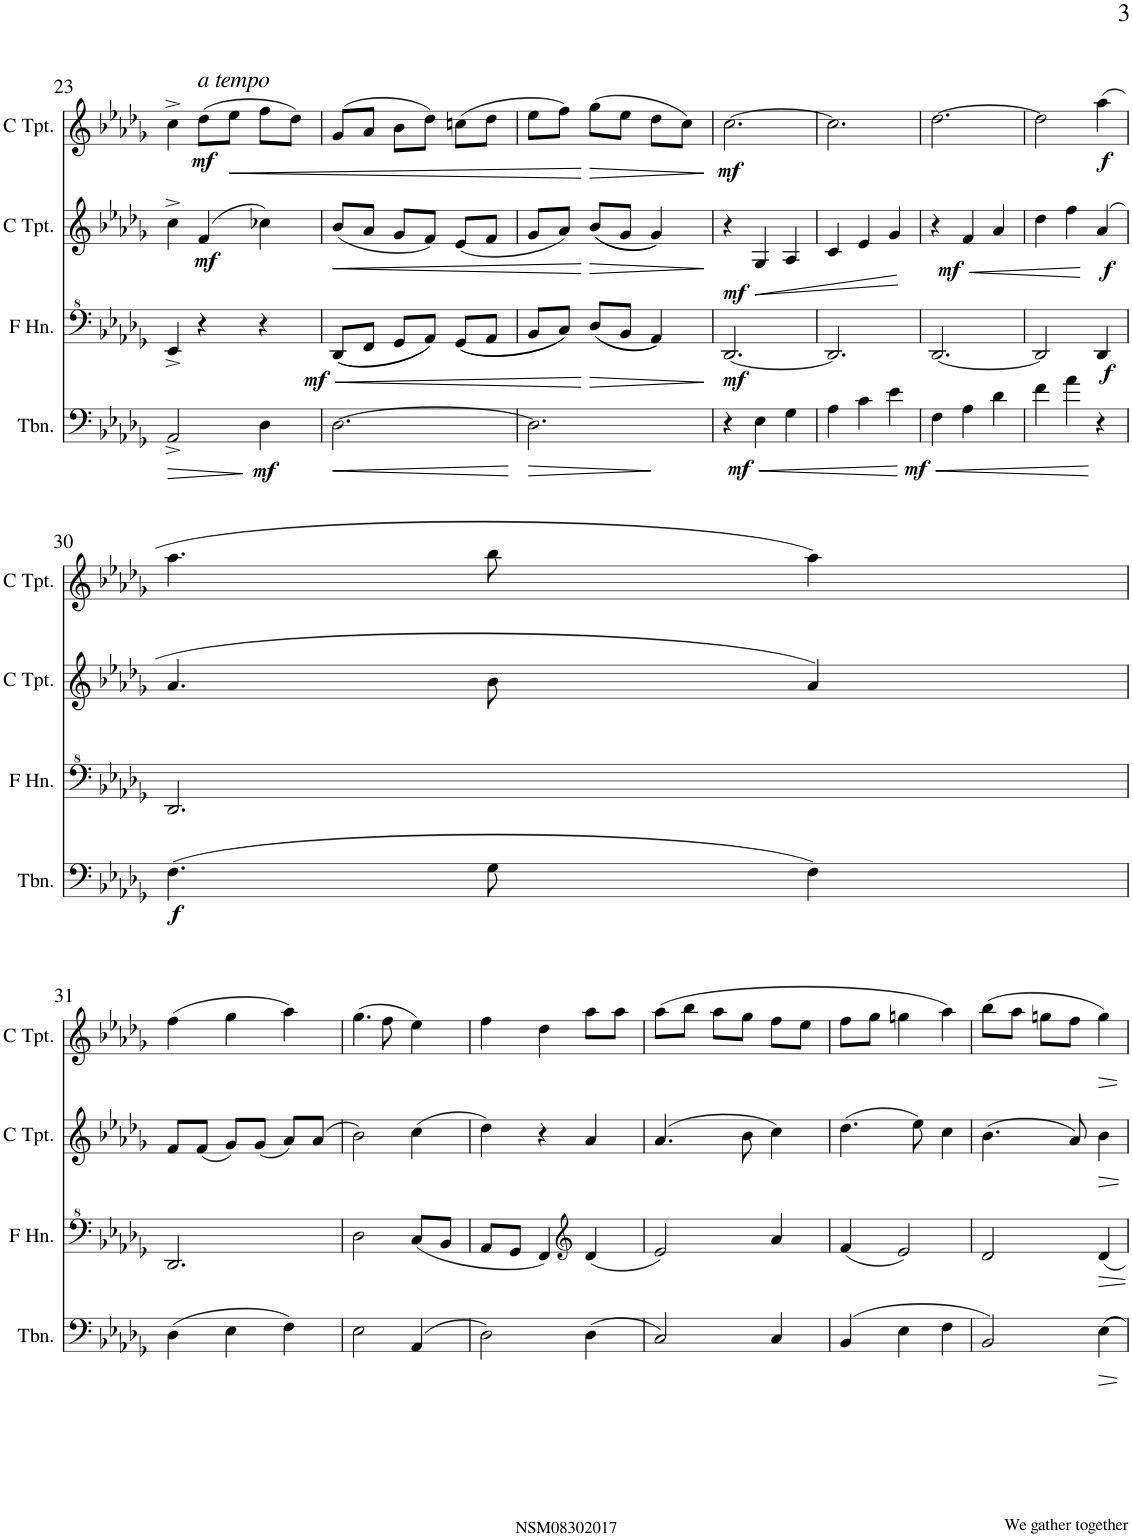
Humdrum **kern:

**kern	**dynam	**kern	**dynam	**kern	**dynam	**kern	**dynam
*part4	*part4	*part3	*part3	*part2	*part2	*part1	*part1
*staff4	*staff4	*staff3	*staff3	*staff2	*staff2	*staff1	*staff1
*I"Trombone	*	*I"Horn in F	*	*I"C Trumpet	*	*I"C Trumpet	*
*I'Tbn.	*	*	*	*I'C Tpt.	*	*I'C Tpt.	*
!!LO:PB:g=z
*clefF4	*	*clefF^4	*	*clefG2	*	*clefG2	*
*	*	*ITrd4c7	*	*	*	*	*
*k[b-e-a-d-g-]	*	*k[b-e-a-d-g-]	*	*k[b-e-a-d-g-]	*	*k[b-e-a-d-g-]	*
*M3/4	*	*M3/4	*	*M3/4	*	*M3/4	*
=23	=23	=23	=23	=23	=23	=23	=23
!	!LO:HP:b	!	!	!	!	!	!
2AA-^/	>	4E-^/	.	4cc^\	.	4cc^\	.
!	!	!	!	!	!	!LO:TX:a:i:t=a tempo	!
!	!	!	!	!	!LO:DY:b	!	!LO:DY:b
.	.	4r	.	(4f/	mf	(8dd-\L	mf
!	!	!	!	!	!	!	!LO:HP:b
.	.	.	.	.	.	8ee-\J	<
!	!LO:DY:n=1:b	!	!	!	!	!	!
4D-\	] mf	4r	.	4cc-X\)	.	8ff\L	.
.	.	.	.	.	.	8dd-\J)	.
=24	=24	=24	=24	=24	=24	=24	=24
!	!LO:HP:b	!	!LO:HP:b	!	!LO:HP:b	!	!
!	!	!	!LO:DY:n=1:b	!	!	!	!
[2.D-\	<	((8D-/L	< mf	(8b-/L	<	(8g-/L	.
.	.	8F/J	.	8a-/J	.	8a-/J	.
.	.	8G-/L	.	8g-/L	.	8b-\L	.
.	.	8A-/J))	.	8f/J)	.	8dd-\J)	.
.	.	((8G-/L	.	(8e-/L	.	(8ccn\L	.
.	.	8A-/J	.	8f/J	.	8dd-\J	.
.	[	.	.	.	.	.	.
=25	=25	=25	=25	=25	=25	=25	=25
!	!LO:HP:b	!	!	!	!	!	!
2.D-\]	>	8B-/L	.	8g-/L	.	8ee-\L	.
.	.	8c/J))	.	8a-/J)	.	8ff\J)	.
!	!	!	!LO:HP:n=1:b	!	!LO:HP:n=1:b	!	!LO:HP:n=1:b
.	.	((8d-/L	[ >	((8b-/L	[ >	(8gg-\L	[ >
.	.	8B-/J	.	8g-/J	.	8ee-\J	.
.	.	4A-/))	.	4g-/))	.	8dd-\L	.
.	.	.	.	.	.	8cc\J)	.
.	]	.	]	.	]	.	]
=26	=26	=26	=26	=26	=26	=26	=26
!	!	!	!LO:DY:b	!	!	!	!LO:DY:b
4r	.	[2.D-/	mf	4r	.	[2.cc\	mf
!	!LO:HP:b	!	!	!	!LO:HP:b	!	!
!	!LO:DY:n=1:b	!	!	!	!LO:DY:n=1:b	!	!
4E-\	< mf	.	.	4G-/	< mf	.	.
4G-\	.	.	.	4A-/	.	.	.
=27	=27	=27	=27	=27	=27	=27	=27
4A-\	.	2.D-/]	.	4c/	.	2.cc\]	.
4c\	.	.	.	4e-/	.	.	.
4e-\	[	.	.	4g-/	[	.	.
=28	=28	=28	=28	=28	=28	=28	=28
!	!LO:HP:b	!	!	!	!	!	!
!	!LO:DY:n=1:b	!	!	!	!	!	!
4F\	< mf	[2.D-/	.	4r	.	[2.dd-\	.
!	!	!	!	!	!LO:HP:b	!	!
!	!	!	!	!	!LO:DY:n=1:b	!	!
4A-\	.	.	.	4f/	< mf	.	.
4d-\	.	.	.	4a-/	.	.	.
=29	=29	=29	=29	=29	=29	=29	=29
4f\	.	2D-/]	.	4dd-\	.	2dd-\]	.
4a-\	.	.	.	4ff\	.	.	.
!	!	!	!LO:DY:b	!	!LO:DY:n=1:b	!	!LO:DY:b
4r	[	4D-/	f	(4a-/	[ f	(4aa-\	f
!!LO:LB:g=z
=30	=30	=30	=30	=30	=30	=30	=30
!	!LO:DY:b	!	!	!	!	!	!
(4.F\	f	2.D-/	.	4.a-/	.	4.aa-\	.
8G-\	.	.	.	8b-\	.	8bb-\	.
4F\)	.	.	.	4a-/)	.	4aa-\)	.
!!LO:LB:g=z
=31	=31	=31	=31	=31	=31	=31	=31
(4D-\	.	2.D-/	.	8f/L	.	(4ff\	.
.	.	.	.	(8f/J	.	.	.
4E-\	.	.	.	8g-/L)	.	4gg-\	.
.	.	.	.	(8g-/J	.	.	.
4F\)	.	.	.	8a-/L)	.	4aa-\)	.
.	.	.	.	(8a-/J	.	.	.
=32	=32	=32	=32	=32	=32	=32	=32
2E-\	.	2d-\	.	2b-\)	.	(4.gg-\	.
.	.	.	.	.	.	8ff\	.
(4AA-/	.	(8c/L	.	(4cc\	.	4ee-\)	.
.	.	8B-/J	.	.	.	.	.
=33	=33	=33	=33	=33	=33	=33	=33
2D-\)	.	8A-/L	.	4dd-\)	.	4ff\	.
.	.	8G-/J	.	.	.	.	.
.	.	4F/)	.	4r	.	4dd-\	.
*	*	*clefG2	*	*	*	*	*
(4D-\	.	(4d-/	.	4a-/	.	8aa-\L	.
.	.	.	.	.	.	8aa-\J	.
=34	=34	=34	=34	=34	=34	=34	=34
2C/)	.	2e-/)	.	(4.a-/	.	(8aa-\L	.
.	.	.	.	.	.	8bb-\J	.
.	.	.	.	.	.	8aa-\L	.
.	.	.	.	8b-\	.	8gg-\J	.
4C/	.	4a-/	.	4cc\)	.	8ff\L	.
.	.	.	.	.	.	8ee-\J	.
=35	=35	=35	=35	=35	=35	=35	=35
(4BB-/	.	(4f/	.	(4.dd-\	.	8ff\L	.
.	.	.	.	.	.	8gg-\J	.
4E-\	.	2e-/)	.	.	.	4ggn\	.
.	.	.	.	8ee-\)	.	.	.
4F\	.	.	.	4cc\	.	4aa-\)	.
=36	=36	=36	=36	=36	=36	=36	=36
2BB-/)	.	2d-/	.	(4.b-\	.	(8bb-\L	.
.	.	.	.	.	.	8aa-\J	.
.	.	.	.	.	.	8ggn\L	.
.	.	.	.	8a-/)	.	8ff\J	.
4E-\	.	4d-/	.	4b-\	.	4gg\)	.
=	=	=	=	=	=	=	=
*-	*-	*-	*-	*-	*-	*-	*-
